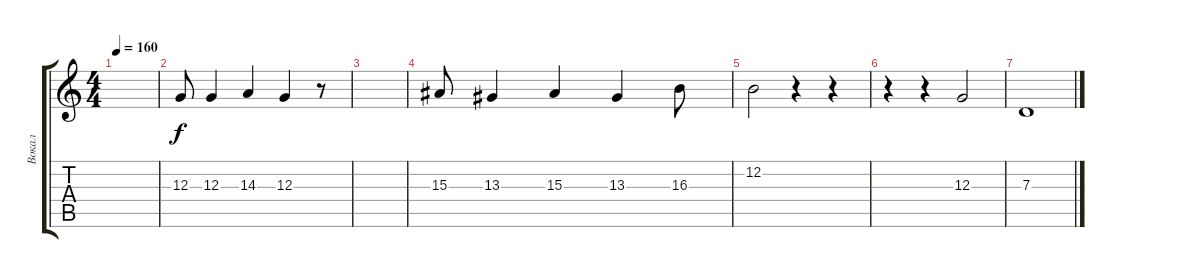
\track ("Вокал" "Вокал") {instrument lead6voice}
\staff {score tabs}
\tuning (E4 B3 G3 D3 A2 E2) {hide}
\ts (4 4)
\tempo 160
\clef g2
\ks c
|
12.3.8 12.3.4 14.3.4 12.3.4 r.8 |
|
15.3.8 13.3.4 15.3.4 13.3.4 16.3.8 |
12.2.2 r.4 r.4 |
r.4 r.4 12.3.2 |
7.3.1
